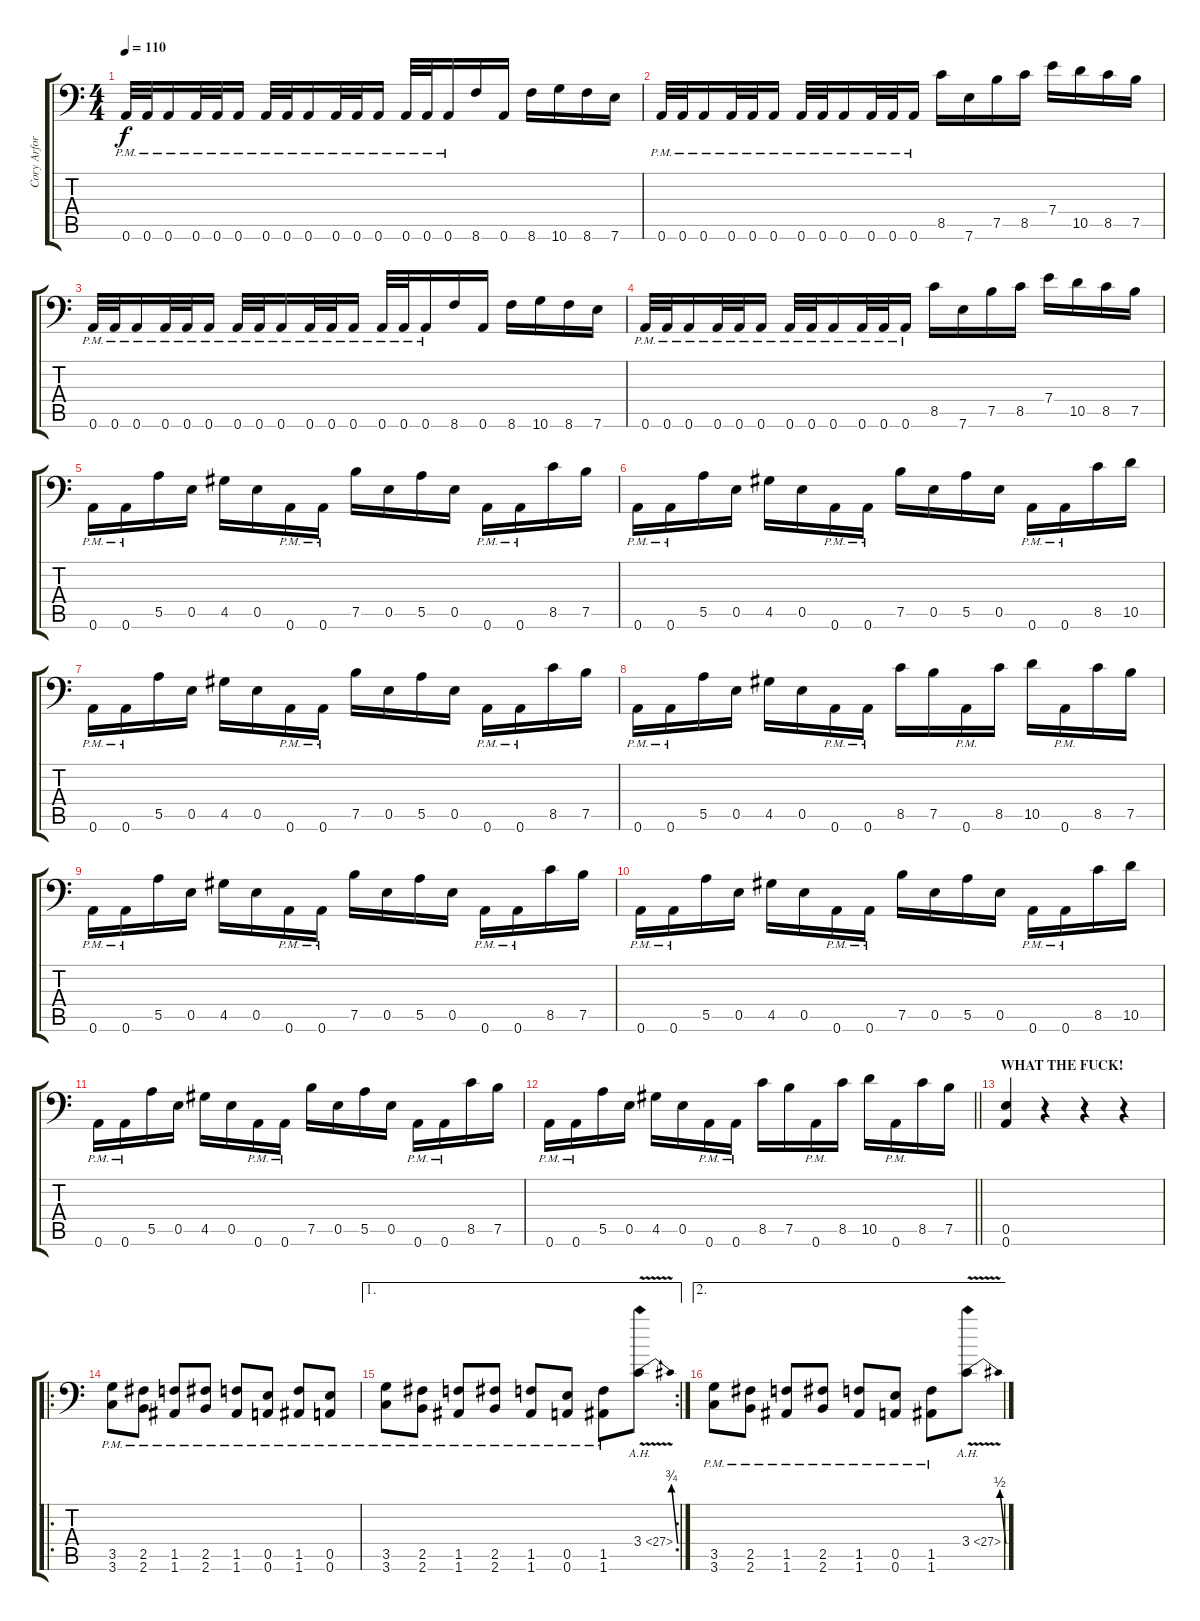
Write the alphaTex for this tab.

\track ("Cory Arford" "Cory Arfor") {instrument distortionguitar}
\staff {score tabs}
\tuning (B3 Gb3 D3 A2 E2 A1) {hide}
\ts (4 4)
\tempo 110
\clef f4
\ks c
0.6{pm}.32{dy f} 0.6{pm}.32 0.6{pm}.16 0.6{pm}.32 0.6{pm}.32 0.6{pm}.16 0.6{pm}.32 0.6{pm}.32 0.6{pm}.16 0.6{pm}.32 0.6{pm}.32 0.6{pm}.16 0.6{pm}.32 0.6{pm}.32 0.6{pm}.16 8.6.16 0.6.16 8.6.16 10.6.16 8.6.16 7.6.16 |
0.6{pm}.32 0.6{pm}.32 0.6{pm}.16 0.6{pm}.32 0.6{pm}.32 0.6{pm}.16 0.6{pm}.32 0.6{pm}.32 0.6{pm}.16 0.6{pm}.32 0.6{pm}.32 0.6{pm}.16 8.5.16 7.6.16 7.5.16 8.5.16 7.4.16 10.5.16 8.5.16 7.5.16 |
0.6{pm}.32 0.6{pm}.32 0.6{pm}.16 0.6{pm}.32 0.6{pm}.32 0.6{pm}.16 0.6{pm}.32 0.6{pm}.32 0.6{pm}.16 0.6{pm}.32 0.6{pm}.32 0.6{pm}.16 0.6{pm}.32 0.6{pm}.32 0.6{pm}.16 8.6.16 0.6.16 8.6.16 10.6.16 8.6.16 7.6.16 |
0.6{pm}.32 0.6{pm}.32 0.6{pm}.16 0.6{pm}.32 0.6{pm}.32 0.6{pm}.16 0.6{pm}.32 0.6{pm}.32 0.6{pm}.16 0.6{pm}.32 0.6{pm}.32 0.6{pm}.16 8.5.16 7.6.16 7.5.16 8.5.16 7.4.16 10.5.16 8.5.16 7.5.16 |
0.6{pm}.16 0.6{pm}.16 5.5.16 0.5.16 4.5.16 0.5.16 0.6{pm}.16 0.6{pm}.16 7.5.16 0.5.16 5.5.16 0.5.16 0.6{pm}.16 0.6{pm}.16 8.5.16 7.5.16 |
0.6{pm}.16 0.6{pm}.16 5.5.16 0.5.16 4.5.16 0.5.16 0.6{pm}.16 0.6{pm}.16 7.5.16 0.5.16 5.5.16 0.5.16 0.6{pm}.16 0.6{pm}.16 8.5.16 10.5.16 |
0.6{pm}.16 0.6{pm}.16 5.5.16 0.5.16 4.5.16 0.5.16 0.6{pm}.16 0.6{pm}.16 7.5.16 0.5.16 5.5.16 0.5.16 0.6{pm}.16 0.6{pm}.16 8.5.16 7.5.16 |
0.6{pm}.16 0.6{pm}.16 5.5.16 0.5.16 4.5.16 0.5.16 0.6{pm}.16 0.6{pm}.16 8.5.16 7.5.16 0.6{pm}.16 8.5.16 10.5.16 0.6{pm}.16 8.5.16 7.5.16 |
0.6{pm}.16 0.6{pm}.16 5.5.16 0.5.16 4.5.16 0.5.16 0.6{pm}.16 0.6{pm}.16 7.5.16 0.5.16 5.5.16 0.5.16 0.6{pm}.16 0.6{pm}.16 8.5.16 7.5.16 |
0.6{pm}.16 0.6{pm}.16 5.5.16 0.5.16 4.5.16 0.5.16 0.6{pm}.16 0.6{pm}.16 7.5.16 0.5.16 5.5.16 0.5.16 0.6{pm}.16 0.6{pm}.16 8.5.16 10.5.16 |
0.6{pm}.16 0.6{pm}.16 5.5.16 0.5.16 4.5.16 0.5.16 0.6{pm}.16 0.6{pm}.16 7.5.16 0.5.16 5.5.16 0.5.16 0.6{pm}.16 0.6{pm}.16 8.5.16 7.5.16 |
\barLineRight lightlight
0.6{pm}.16 0.6{pm}.16 5.5.16 0.5.16 4.5.16 0.5.16 0.6{pm}.16 0.6{pm}.16 8.5.16 7.5.16 0.6{pm}.16 8.5.16 10.5.16 0.6{pm}.16 8.5.16 7.5.16 |
\section ("" "WHAT THE FUCK!")
(0.5 0.6).4 r.4 r.4 r.4 |
\ro
(3.5{pm} 3.6{pm}).8 (2.5{pm} 2.6{pm}).8 (1.5{pm} 1.6{pm}).8 (2.5{pm} 2.6{pm}).8 (1.5{pm} 1.6{pm}).8 (0.5{pm} 0.6{pm}).8 (1.5{pm} 1.6{pm}).8 (0.5{pm} 0.6{pm}).8 |
\ae 1
\rc 2
(3.5{pm} 3.6{pm}).8 (2.5{pm} 2.6{pm}).8 (1.5{pm} 1.6{pm}).8 (2.5{pm} 2.6{pm}).8 (1.5{pm} 1.6{pm}).8 (0.5{pm} 0.6{pm}).8 (1.5{pm} 1.6{pm}).8 3.4{be (bend 0 0 60 3) ah 24 v}.8 |
\ae 2
(3.5{pm} 3.6{pm}).8 (2.5{pm} 2.6{pm}).8 (1.5{pm} 1.6{pm}).8 (2.5{pm} 2.6{pm}).8 (1.5{pm} 1.6{pm}).8 (0.5{pm} 0.6{pm}).8 (1.5{pm} 1.6{pm}).8 3.4{be (bend 0 0 60 2) ah 24 v}.8
